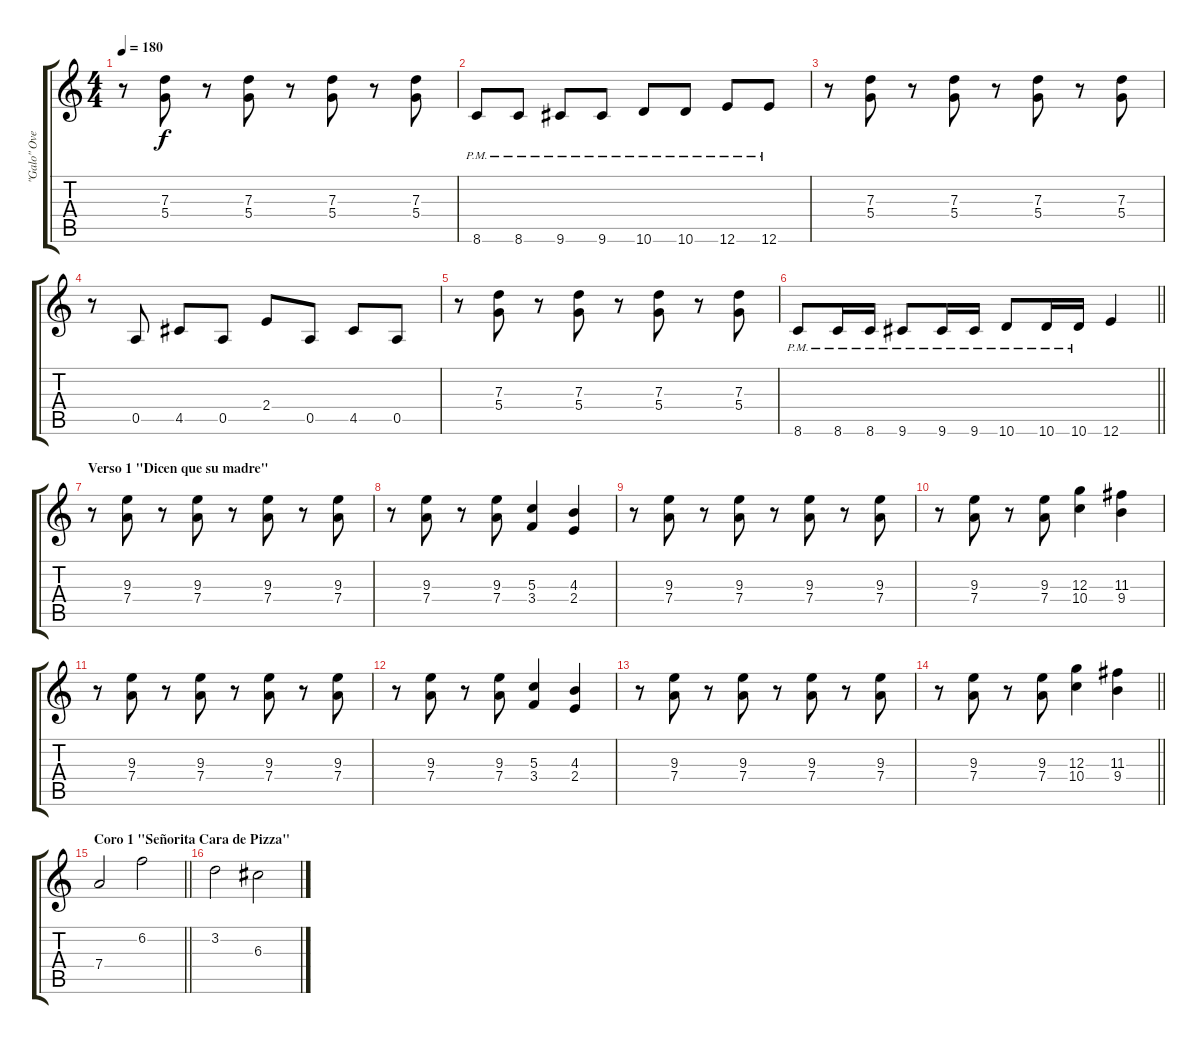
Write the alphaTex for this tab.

\track ("\"Galo\" Overdubs" "\"Galo\" Ove") {instrument overdrivenguitar}
\staff {score tabs}
\tuning (E4 B3 G3 D3 A2 E2) {hide}
\ts (4 4)
\tempo 180
\clef g2
\ks c
r.8{dy f} (7.3 5.4).8 r.8 (7.3 5.4).8 r.8 (7.3 5.4).8 r.8 (7.3 5.4).8 |
8.6{pm}.8 8.6{pm}.8 9.6{pm}.8 9.6{pm}.8 10.6{pm}.8 10.6{pm}.8 12.6{pm}.8 12.6{pm}.8 |
r.8 (7.3 5.4).8 r.8 (7.3 5.4).8 r.8 (7.3 5.4).8 r.8 (7.3 5.4).8 |
r.8 0.5.8 4.5.8 0.5.8 2.4.8 0.5.8 4.5.8 0.5.8 |
r.8 (7.3 5.4).8 r.8 (7.3 5.4).8 r.8 (7.3 5.4).8 r.8 (7.3 5.4).8 |
\barLineRight lightlight
8.6{pm}.8 8.6{pm}.16 8.6{pm}.16 9.6{pm}.8 9.6{pm}.16 9.6{pm}.16 10.6{pm}.8 10.6{pm}.16 10.6{pm}.16 12.6.4 |
\section ("" "Verso 1 \"Dicen que su madre\"")
r.8 (9.3 7.4).8 r.8 (9.3 7.4).8 r.8 (9.3 7.4).8 r.8 (9.3 7.4).8 |
r.8 (9.3 7.4).8 r.8 (9.3 7.4).8 (5.3 3.4).4 (4.3 2.4).4 |
r.8 (9.3 7.4).8 r.8 (9.3 7.4).8 r.8 (9.3 7.4).8 r.8 (9.3 7.4).8 |
r.8 (9.3 7.4).8 r.8 (9.3 7.4).8 (12.3 10.4).4 (11.3 9.4).4 |
r.8 (9.3 7.4).8 r.8 (9.3 7.4).8 r.8 (9.3 7.4).8 r.8 (9.3 7.4).8 |
r.8 (9.3 7.4).8 r.8 (9.3 7.4).8 (5.3 3.4).4 (4.3 2.4).4 |
r.8 (9.3 7.4).8 r.8 (9.3 7.4).8 r.8 (9.3 7.4).8 r.8 (9.3 7.4).8 |
\barLineRight lightlight
r.8 (9.3 7.4).8 r.8 (9.3 7.4).8 (12.3 10.4).4 (11.3 9.4).4 |
\section ("" "Coro 1 \"Señorita Cara de Pizza\"")
\barLineRight lightlight
7.4.2 6.2.2 |
3.2.2 6.3.2
